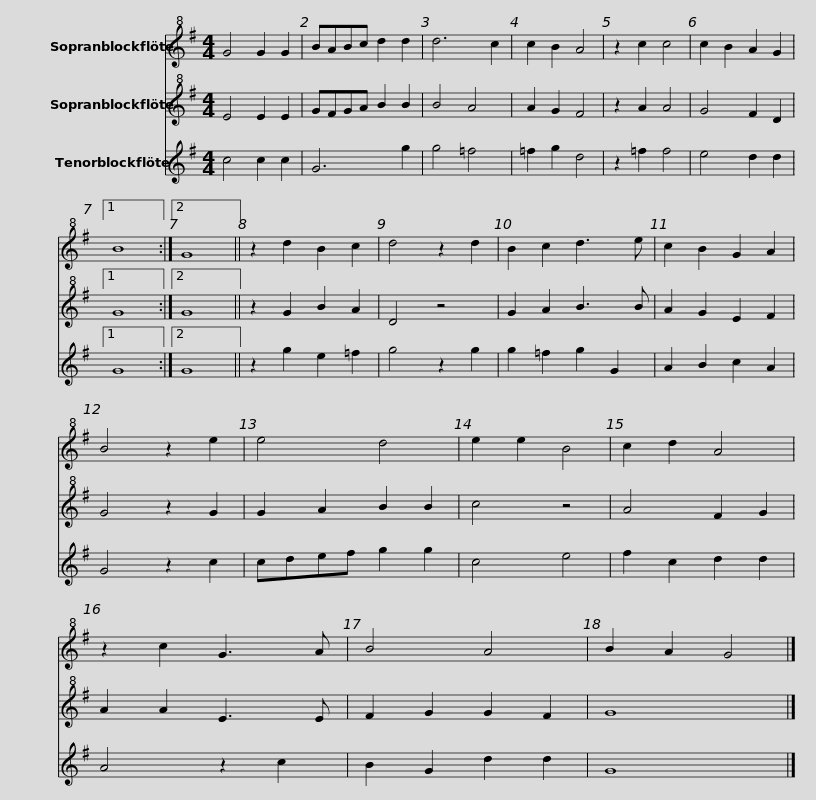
X:1
%%score 1 2 3
L:1/8
M:4/4
I:linebreak $
K:G
V:1 treble+8
V:2 treble+8
V:3 treble
V:1
 G4 G2 G2 | BABc d2 d2 | d6 c2 | c2 B2 A4 | z2 c2 c4 |$ %5
 c2 B2 A2 G2 |1 B8 :|2 G8 || z2 d2 B2 c2 | d4 z2 d2 |$ %10
 B2 c2 d3 e | c2 B2 G2 A2 | B4 z2 e2 | e4 d4 |$ e2 e2 B4 | %15
 c2 d2 A4 | z2 c2 G3 A | B4 A4 | B2 A2 G4 |] %19
V:2
 E4 E2 E2 | GFGA B2 B2 | B4 A4 | A2 G2 F4 | z2 A2 A4 |$ %5
 G4 F2 D2 |1 G8 :|2 G8 || z2 G2 B2 A2 | D4 z4 |$ %10
 G2 A2 B3 B | A2 G2 E2 F2 | G4 z2 G2 | G2 A2 B2 B2 |$ c4 z4 | %15
 A4 F2 G2 | A2 A2 E3 E | F2 G2 G2 F2 | G8 |] %19
V:3
 c4 c2 c2 | G6 g2 | g4 =f4 | =f2 g2 d4 | z2 =f2 f4 |$ %5
 e4 d2 d2 |1 G8 :|2 G8 || z2 g2 e2 =f2 | g4 z2 g2 |$ %10
 g2 =f2 g2 G2 | A2 B2 c2 A2 | G4 z2 c2 | cdef g2 g2 |$ c4 e4 | %15
 f2 c2 d2 d2 | A4 z2 c2 | B2 G2 d2 d2 | G8 |] %19
